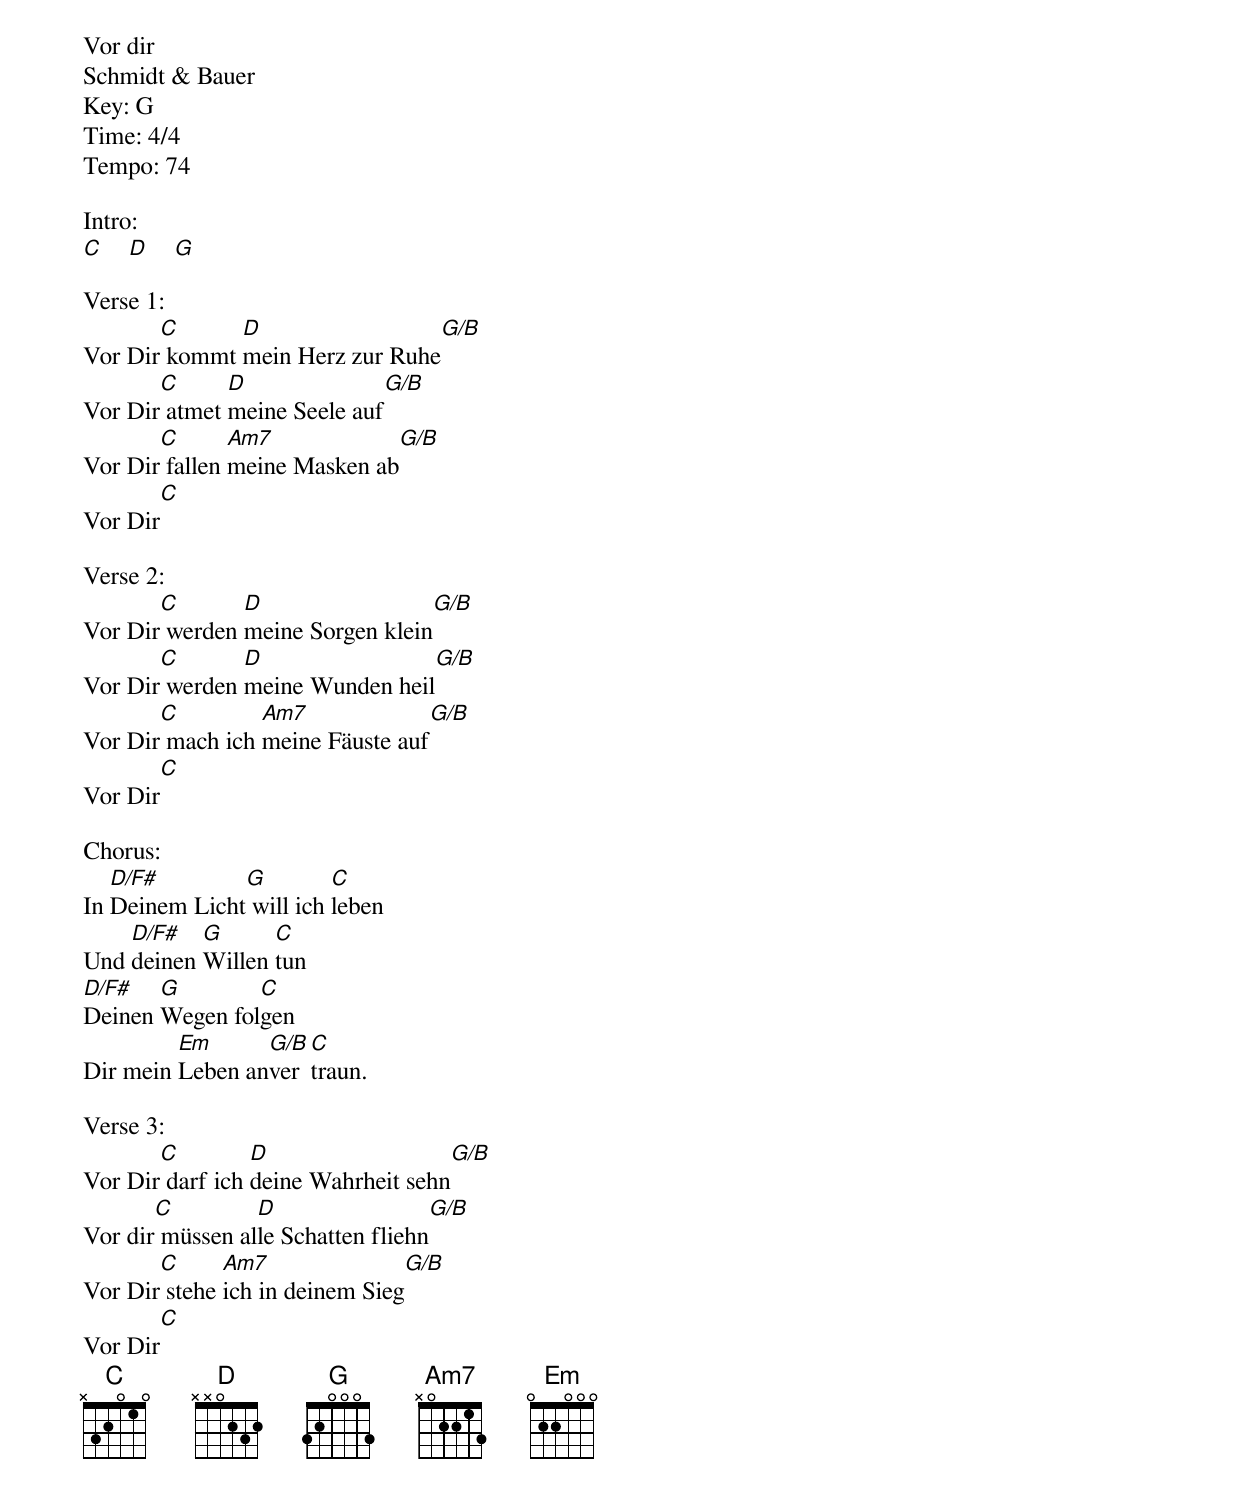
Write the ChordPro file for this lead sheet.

Vor dir
Schmidt & Bauer
Key: G
Time: 4/4
Tempo: 74

Intro:
[C]    [D]    [G]

Verse 1:
Vor Dir[C] kommt [D]mein Herz zur Ruhe[G/B]
Vor Dir[C] atmet [D]meine Seele auf[G/B]
Vor Dir[C] fallen [Am7]meine Masken ab[G/B]
Vor Dir[C]

Verse 2:
Vor Dir[C] werden [D]meine Sorgen klein[G/B]
Vor Dir[C] werden [D]meine Wunden heil[G/B]
Vor Dir[C] mach ich [Am7]meine Fäuste auf[G/B]
Vor Dir[C]

Chorus:
In [D/F#]Deinem Licht[G] will ich [C]leben
Und [D/F#]deinen [G]Willen [C]tun
[D/F#]Deinen [G]Wegen fol[C]gen
Dir mein [Em]Leben an[G/B]ver[C]traun.

Verse 3:
Vor Dir[C] darf ich [D]deine Wahrheit sehn[G/B]
Vor dir[C] müssen al[D]le Schatten fliehn[G/B]
Vor Dir[C] stehe [Am7]ich in deinem Sieg[G/B]
Vor Dir[C]
